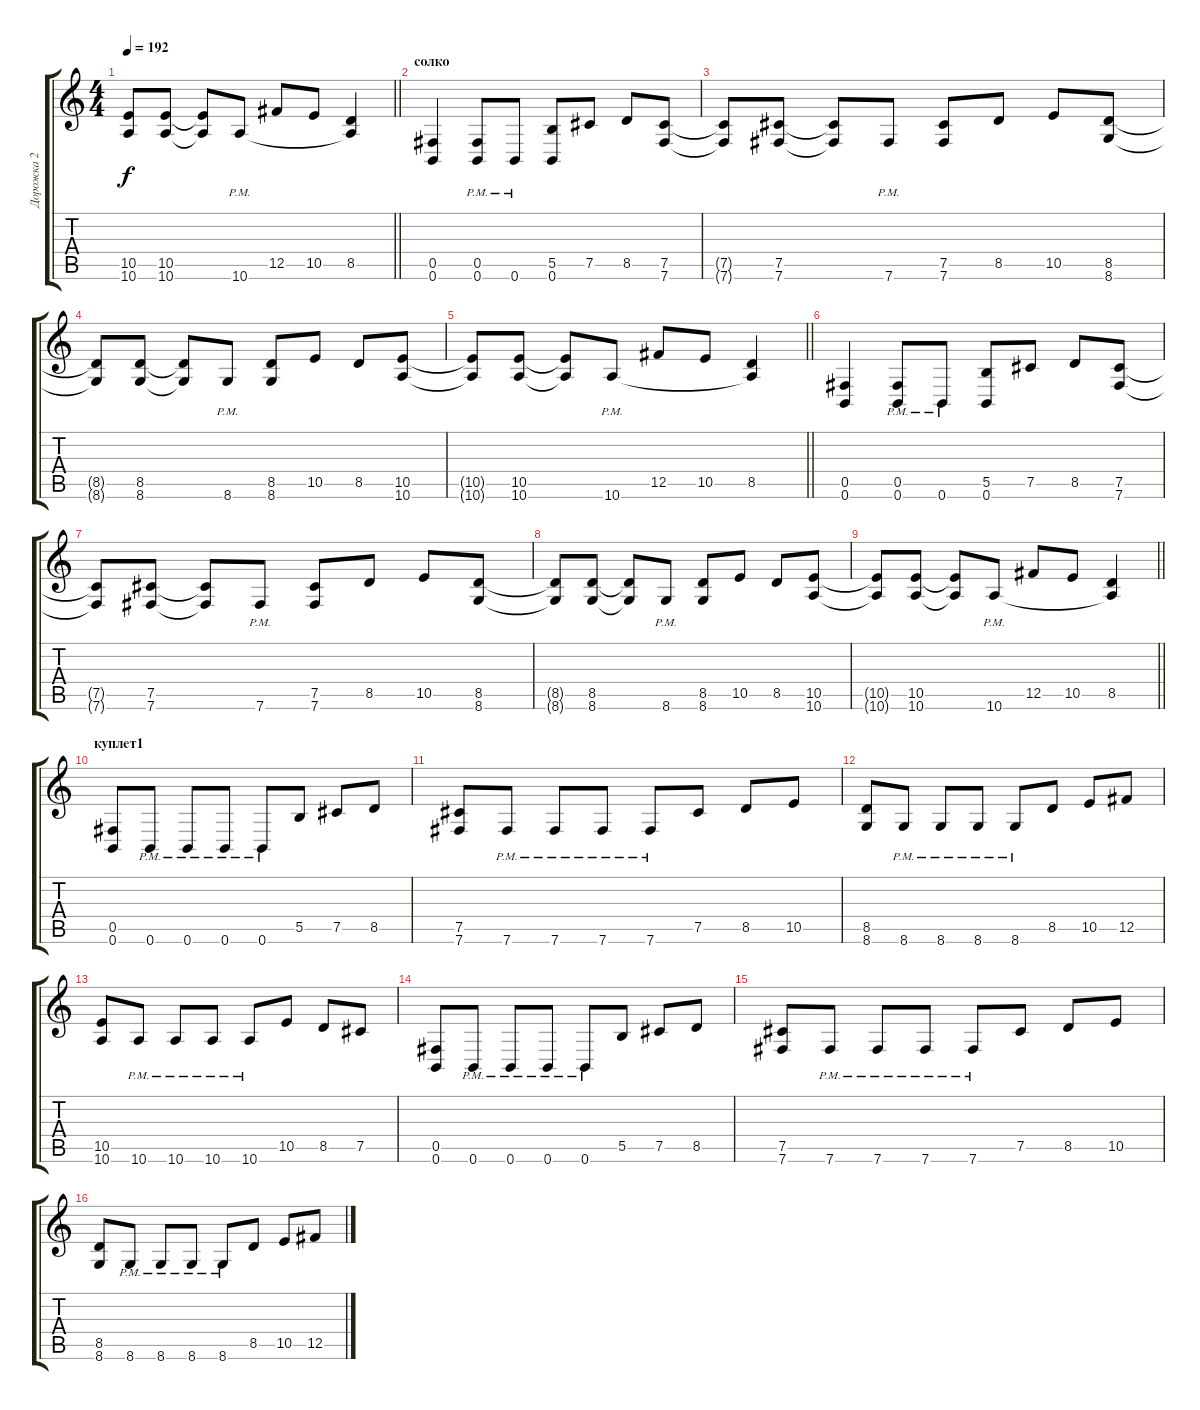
\track ("Дорожка 2" "Дорожка 2") {instrument overdrivenguitar}
\staff {score tabs}
\tuning (Db4 Ab3 E3 B2 Gb2 B1) {hide}
\ts (4 4)
\tempo 192
\clef g2
\barLineRight lightlight
\ks c
(10.5{t} 10.6{t}).8{dy f} (10.5 10.6).8 (10.5{t} 10.6{t}).8 10.6{pm}.8 12.5.8 10.5.8 (8.5 10.6{t}).4 |
\section ("" "солко")
(0.5 0.6).4 (0.5{pm} 0.6{pm}).8 0.6{pm}.8 (5.5 0.6).8 7.5.8 8.5.8 (7.5 7.6).8 |
(7.5{t} 7.6{t}).8 (7.5 7.6).8 (7.5{t} 7.6{t}).8 7.6{pm}.8 (7.5 7.6).8 8.5.8 10.5.8 (8.5 8.6).8 |
(8.5{t} 8.6{t}).8 (8.5 8.6).8 (8.5{t} 8.6{t}).8 8.6{pm}.8 (8.5 8.6).8 10.5.8 8.5.8 (10.5 10.6).8 |
\barLineRight lightlight
(10.5{t} 10.6{t}).8 (10.5 10.6).8 (10.5{t} 10.6{t}).8 10.6{pm}.8 12.5.8 10.5.8 (8.5 10.6{t}).4 |
(0.5 0.6).4 (0.5{pm} 0.6{pm}).8 0.6{pm}.8 (5.5 0.6).8 7.5.8 8.5.8 (7.5 7.6).8 |
(7.5{t} 7.6{t}).8 (7.5 7.6).8 (7.5{t} 7.6{t}).8 7.6{pm}.8 (7.5 7.6).8 8.5.8 10.5.8 (8.5 8.6).8 |
(8.5{t} 8.6{t}).8 (8.5 8.6).8 (8.5{t} 8.6{t}).8 8.6{pm}.8 (8.5 8.6).8 10.5.8 8.5.8 (10.5 10.6).8 |
\barLineRight lightlight
(10.5{t} 10.6{t}).8 (10.5 10.6).8 (10.5{t} 10.6{t}).8 10.6{pm}.8 12.5.8 10.5.8 (8.5 10.6{t}).4 |
\section ("" "куплет1")
(0.5 0.6).8 0.6{pm}.8 0.6{pm}.8 0.6{pm}.8 0.6{pm}.8 5.5.8 7.5.8 8.5.8 |
(7.5 7.6).8 7.6{pm}.8 7.6{pm}.8 7.6{pm}.8 7.6{pm}.8 7.5.8 8.5.8 10.5.8 |
(8.5 8.6).8 8.6{pm}.8 8.6{pm}.8 8.6{pm}.8 8.6{pm}.8 8.5.8 10.5.8 12.5.8 |
(10.5 10.6).8 10.6{pm}.8 10.6{pm}.8 10.6{pm}.8 10.6{pm}.8 10.5.8 8.5.8 7.5.8 |
(0.5 0.6).8 0.6{pm}.8 0.6{pm}.8 0.6{pm}.8 0.6{pm}.8 5.5.8 7.5.8 8.5.8 |
(7.5 7.6).8 7.6{pm}.8 7.6{pm}.8 7.6{pm}.8 7.6{pm}.8 7.5.8 8.5.8 10.5.8 |
(8.5 8.6).8 8.6{pm}.8 8.6{pm}.8 8.6{pm}.8 8.6{pm}.8 8.5.8 10.5.8 12.5.8
